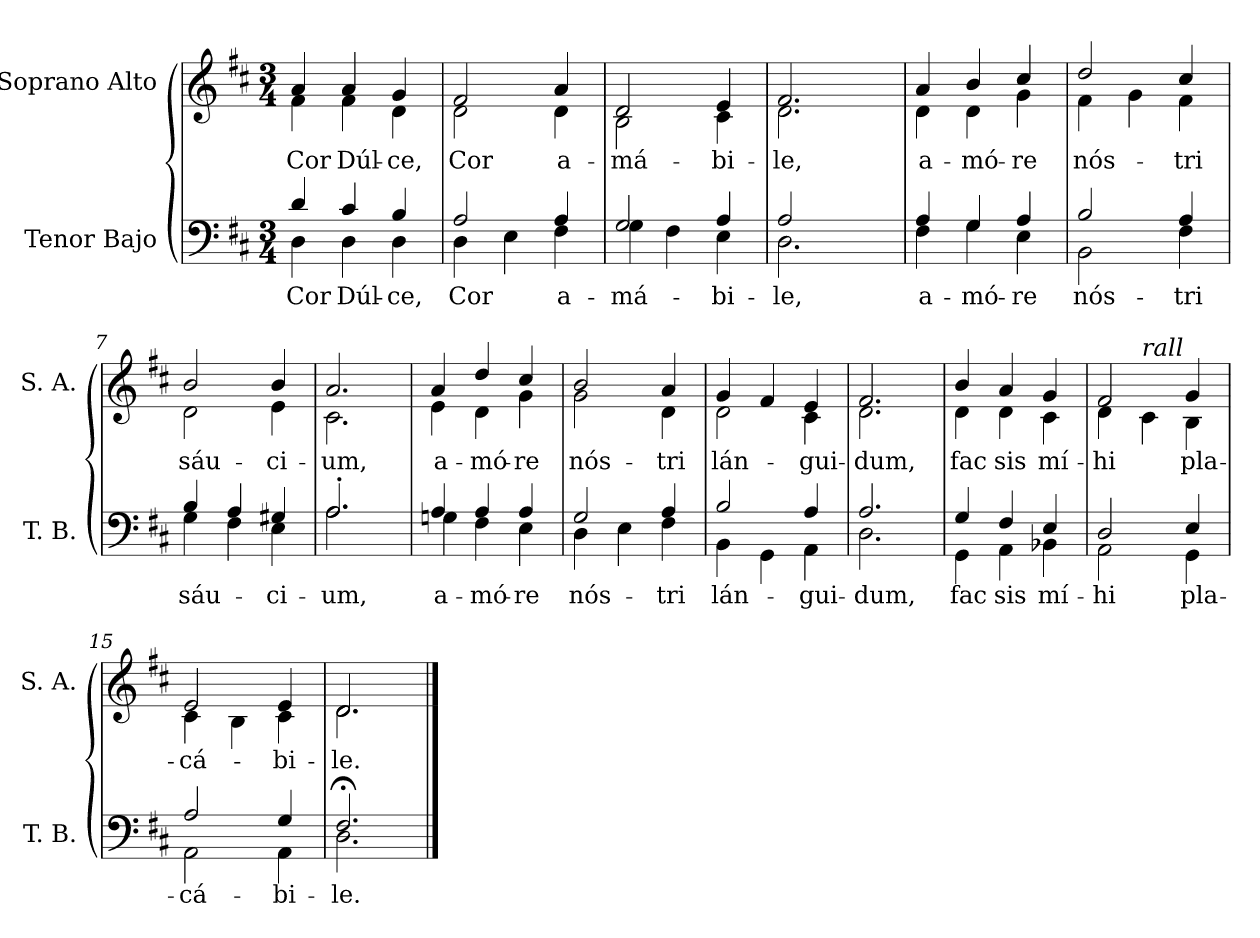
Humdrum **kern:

**kern	**text	**kern	**text
*part2	*part2	*part1	*part1
*staff2	*staff2	*staff1	*staff1
*I"Tenor Bajo	*	*I"Soprano Alto	*
*I'T. B.	*	*I'S. A.	*
*clefF4	*	*clefG2	*
*k[f#c#]	*	*k[f#c#]	*
*D:	*	*D:	*
*M3/4	*	*M3/4	*
=1	=1	=1	=1
!	!	!LO:TX:a:B:t=Andante	!
!	!LO:LY:a	!	!LO:LY:b
*^	*	*^	*
4d/	4D\	Cor	4a/	4f#\	Cor
!	!	!LO:LY:a	!	!	!LO:LY:b
4c#/	4D\	Dúl-	4a/	4f#\	Dúl-
*	*	*	*MM94	*	*
!	!	!LO:LY:a	!	!	!LO:LY:b
4B/	4D\	-ce,	4g/	4d\	-ce,
=2	=2	=2	=2	=2	=2
!	!	!LO:LY:a	!	!	!LO:LY:b
2A/	4D\	Cor	2f#/	2d\	Cor
.	4E\	.	.	.	.
!	!	!LO:LY:a	!	!	!LO:LY:b
4A/	4F#\	a-	4a/	4d\	a-
=3	=3	=3	=3	=3	=3
!	!	!LO:LY:a	!	!	!LO:LY:b
2G/	4G\	-má-	2d/	2B\	-má-
.	4F#\	.	.	.	.
!	!	!LO:LY:a	!	!	!LO:LY:b
4A/	4E\	-bi-	4e/	4c#\	-bi-
=4	=4	=4	=4	=4	=4
!	!	!LO:LY:a	!	!	!LO:LY:b
2A/	2.D\	-le,	2.f#/	2.d\	-le,
4ryy	.	.	.	.	.
=5	=5	=5	=5	=5	=5
!	!	!LO:LY:a	!	!	!LO:LY:b
4A/	4F#\	a-	4a/	4d\	a-
!	!	!LO:LY:a	!	!	!LO:LY:b
4G/	4G\	-mó-	4b/	4d\	-mó-
!	!	!LO:LY:a	!	!	!LO:LY:b
4A/	4E\	-re	4cc#/	4g\	-re
!!LO:LB:g=z	!!
=6	=6	=6	=6	=6	=6
!	!	!LO:LY:a	!	!	!LO:LY:b
2B/	2BB\	nós-	2dd/	4f#\	nós-
.	.	.	.	4g\	.
!	!	!LO:LY:a	!	!	!LO:LY:b
4A/	4F#\	-tri	4cc#/	4f#\	-tri
=7	=7	=7	=7	=7	=7
!	!	!LO:LY:a	!	!	!LO:LY:b
4B/	4G\	sáu-	2b/	2d\	sáu-
4A/	4F#\	.	.	.	.
!	!	!LO:LY:a	!	!	!LO:LY:b
4G#X/	4E\	-ci-	4b/	4e\	-ci-
=8	=8	=8	=8	=8	=8
!	!	!LO:LY:a	!	!	!LO:LY:b
2.A'>/	2.A\	-um,	2.a/	2.c#\	-um,
=9	=9	=9	=9	=9	=9
!	!	!LO:LY:a	!	!	!LO:LY:b
4A/	4Gn\	a-	4a/	4e\	a-
!	!	!LO:LY:a	!	!	!LO:LY:b
4A/	4F#\	-mó-	4dd/	4d\	-mó-
!	!	!LO:LY:a	!	!	!LO:LY:b
4A/	4E\	-re	4cc#/	4g\	-re
=10	=10	=10	=10	=10	=10
!	!	!LO:LY:a	!	!	!LO:LY:b
2G/	4D\	nós-	2b/	2g\	nós-
.	4E\	.	.	.	.
!	!	!LO:LY:a	!	!	!LO:LY:b
4A/	4F#\	-tri	4a/	4d\	-tri
!!LO:LB:g=z	!!
=11	=11	=11	=11	=11	=11
!	!	!LO:LY:a	!	!	!LO:LY:b
2B/	4BB\	lán-	4g/	2d\	lán-
.	4GG\	.	4f#/	.	.
!	!	!LO:LY:a	!	!	!LO:LY:b
4A/	4AA\	-gui-	4e/	4c#\	-gui-
=12	=12	=12	=12	=12	=12
!	!	!LO:LY:a	!	!	!LO:LY:b
2.A/	2.D\	-dum,	2.f#/	2.d\	-dum,
=13	=13	=13	=13	=13	=13
!	!	!LO:LY:a	!	!	!LO:LY:b
4G/	4GG\	fac	4b/	4d\	fac
!	!	!LO:LY:a	!	!	!LO:LY:b
4F#/	4AA\	sis	4a/	4d\	sis
!	!	!LO:LY:a	!	!	!LO:LY:b
4E/	4BB-X\	mí-	4g/	4c#\	mí-
=14	=14	=14	=14	=14	=14
!	!	!LO:LY:a	!	!	!LO:LY:b
2D/	2AA\	-hi	2f#/	4d\	-hi
!	!	!	!	!LO:TX:a:i:t=rall	!
.	.	.	.	4c#\	.
!	!	!LO:LY:a	!	!	!LO:LY:b
4E/	4GG\	pla-	4g/	4B\	pla-
=15	=15	=15	=15	=15	=15
!	!	!LO:LY:a	!	!	!LO:LY:b
2A/	2AA\	-cá-	2e/	4c#\	-cá-
.	.	.	.	4B\	.
!	!	!LO:LY:a	!	!	!LO:LY:b
4G/	4AA\	-bi-	4e/	4c#\	-bi-
=16	=16	=16	=16	=16	=16
!	!	!LO:LY:a	!	!	!LO:LY:b
2.F#;</	2.D\	-le.	2.d>/	2.d\	-le.
*v	*v	*	*	*	*
*	*	*v	*v	*
==	==	==	==
*-	*-	*-	*-
